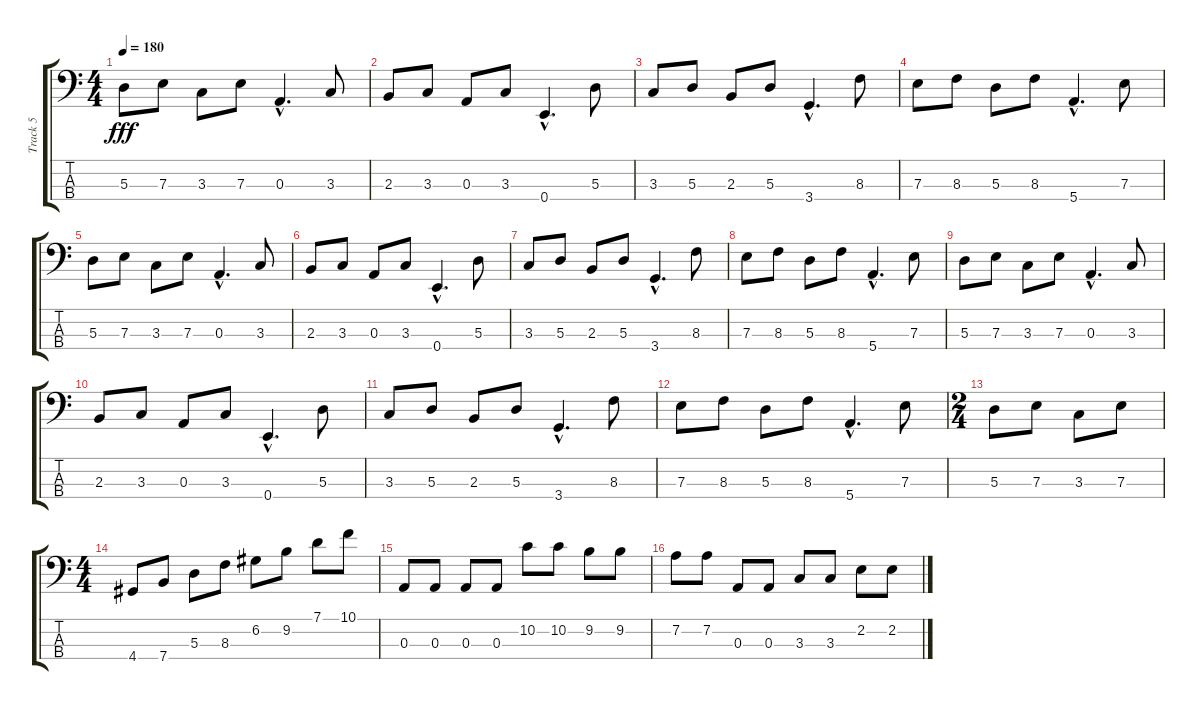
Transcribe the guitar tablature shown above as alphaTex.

\track ("Track 5" "Track 5") {instrument electricbassfinger}
\staff {score tabs}
\tuning (G2 D2 A1 E1) {hide}
\ts (4 4)
\tempo 180
\clef f4
\ks c
5.3.8{dy fff} 7.3.8 3.3.8 7.3.8 0.3{hac}.4{d} 3.3.8 |
2.3.8 3.3.8 0.3.8 3.3.8 0.4{hac}.4{d} 5.3.8 |
3.3.8 5.3.8 2.3.8 5.3.8 3.4{hac}.4{d} 8.3.8 |
7.3.8 8.3.8 5.3.8 8.3.8 5.4{hac}.4{d} 7.3.8 |
5.3.8 7.3.8 3.3.8 7.3.8 0.3{hac}.4{d} 3.3.8 |
2.3.8 3.3.8 0.3.8 3.3.8 0.4{hac}.4{d} 5.3.8 |
3.3.8 5.3.8 2.3.8 5.3.8 3.4{hac}.4{d} 8.3.8 |
7.3.8 8.3.8 5.3.8 8.3.8 5.4{hac}.4{d} 7.3.8 |
5.3.8 7.3.8 3.3.8 7.3.8 0.3{hac}.4{d} 3.3.8 |
2.3.8 3.3.8 0.3.8 3.3.8 0.4{hac}.4{d} 5.3.8 |
3.3.8 5.3.8 2.3.8 5.3.8 3.4{hac}.4{d} 8.3.8 |
7.3.8 8.3.8 5.3.8 8.3.8 5.4{hac}.4{d} 7.3.8 |
\ts (2 4)
5.3.8 7.3.8 3.3.8 7.3.8 |
\ts (4 4)
4.4.8 7.4.8 5.3.8 8.3.8 6.2.8 9.2.8 7.1.8 10.1.8 |
0.3.8 0.3.8 0.3.8 0.3.8 10.2.8 10.2.8 9.2.8 9.2.8 |
7.2.8 7.2.8 0.3.8 0.3.8 3.3.8 3.3.8 2.2.8 2.2.8
